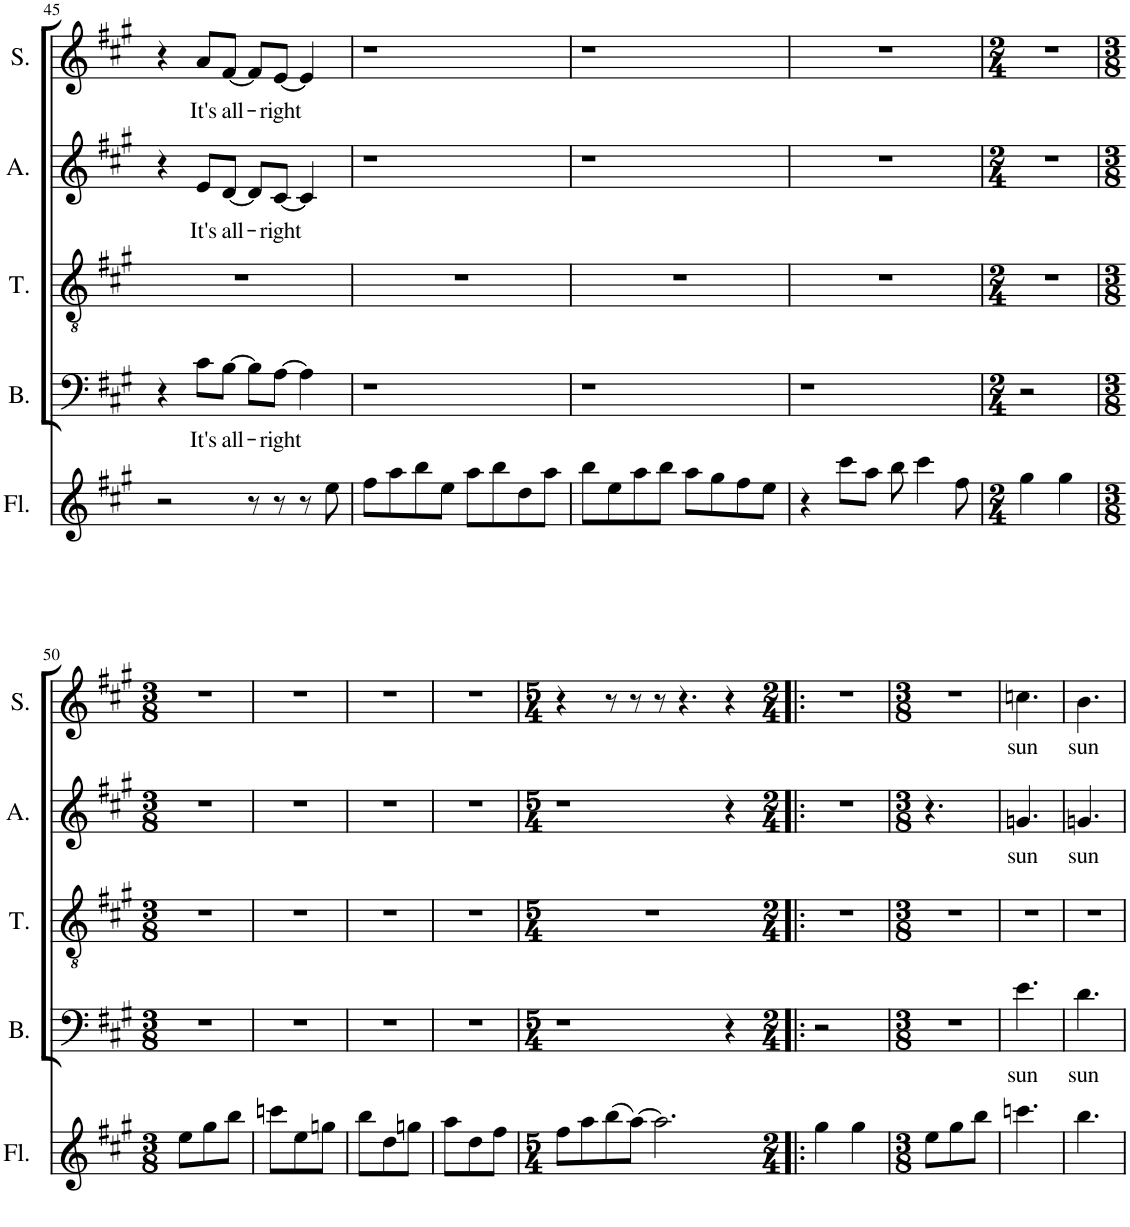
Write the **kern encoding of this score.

**kern	**kern	**text	**kern	**kern	**text	**kern	**text
*part5	*part4	*part4	*part3	*part2	*part2	*part1	*part1
*staff5	*staff4	*staff4	*staff3	*staff2	*staff2	*staff1	*staff1
*I"Fløjte	*I"Bass	*	*I"Tenor	*I"Alto	*	*I"Soprano	*
*I'Fl.	*I'B.	*	*I'T.	*I'A.	*	*I'S.	*
!!LO:PB:g=z
*clefG2	*clefF4	*	*clefGv2	*clefG2	*	*clefG2	*
*k[f#c#g#]	*k[f#c#g#]	*	*k[f#c#g#]	*k[f#c#g#]	*	*k[f#c#g#]	*
*M4/4	*M4/4	*	*M4/4	*M4/4	*	*M4/4	*
=45	=45	=45	=45	=45	=45	=45	=45
2r	4r	.	1r	4r	.	4r	.
!	!	!LO:LY:b	!	!	!LO:LY:b	!	!LO:LY:b
.	8c#\L	It's	.	8e/L	It's	8a/L	It's
!	!	!LO:LY:b	!	!	!LO:LY:b	!	!LO:LY:b
.	[8B\J	all-	.	[8d/J	all-	[8f#/J	all-
8r	8B\L]	.	.	8d/L]	.	8f#/L]	.
!	!	!LO:LY:b	!	!	!LO:LY:b	!	!LO:LY:b
8r	[8A\J	-right	.	[8c#/J	-right	[8e/J	-right
8r	4A\]	.	.	4c#/]	.	4e/]	.
8ee\	.	.	.	.	.	.	.
=46	=46	=46	=46	=46	=46	=46	=46
8ff#\L	1r	.	1r	1r	.	1r	.
8aa\	.	.	.	.	.	.	.
8bb\	.	.	.	.	.	.	.
8ee\J	.	.	.	.	.	.	.
8aa\L	.	.	.	.	.	.	.
8bb\	.	.	.	.	.	.	.
8dd\	.	.	.	.	.	.	.
8aa\J	.	.	.	.	.	.	.
=47	=47	=47	=47	=47	=47	=47	=47
8bb\L	1r	.	1r	1r	.	1r	.
8ee\	.	.	.	.	.	.	.
8aa\	.	.	.	.	.	.	.
8bb\J	.	.	.	.	.	.	.
8aa\L	.	.	.	.	.	.	.
8gg#\	.	.	.	.	.	.	.
8ff#\	.	.	.	.	.	.	.
8ee\J	.	.	.	.	.	.	.
=48	=48	=48	=48	=48	=48	=48	=48
4r	1r	.	1r	1r	.	1r	.
8ccc#\L	.	.	.	.	.	.	.
8aa\J	.	.	.	.	.	.	.
8bb\	.	.	.	.	.	.	.
4ccc#\	.	.	.	.	.	.	.
8ff#\	.	.	.	.	.	.	.
=49	=49	=49	=49	=49	=49	=49	=49
*M2/4	*M2/4	*	*M2/4	*M2/4	*	*M2/4	*
4gg#\	2r	.	2r	2r	.	2r	.
4gg#\	.	.	.	.	.	.	.
!!LO:LB:g=z
=50	=50	=50	=50	=50	=50	=50	=50
*M3/8	*M3/8	*	*M3/8	*M3/8	*	*M3/8	*
8ee\L	4.r	.	4.r	4.r	.	4.r	.
8gg#\	.	.	.	.	.	.	.
8bb\J	.	.	.	.	.	.	.
=51	=51	=51	=51	=51	=51	=51	=51
8cccn\L	4.r	.	4.r	4.r	.	4.r	.
8ee\	.	.	.	.	.	.	.
8ggn\J	.	.	.	.	.	.	.
=52	=52	=52	=52	=52	=52	=52	=52
8bb\L	4.r	.	4.r	4.r	.	4.r	.
8dd\	.	.	.	.	.	.	.
8ggn\J	.	.	.	.	.	.	.
=53	=53	=53	=53	=53	=53	=53	=53
8aa\L	4.r	.	4.r	4.r	.	4.r	.
8dd\	.	.	.	.	.	.	.
8ff#\J	.	.	.	.	.	.	.
=54	=54	=54	=54	=54	=54	=54	=54
*M5/4	*M5/4	*	*M5/4	*M5/4	*	*M5/4	*
8ff#\L	1r	.	4%5r	1r	.	4r	.
8aa\	.	.	.	.	.	.	.
(8bb\	.	.	.	.	.	8r	.
[8aa\J)	.	.	.	.	.	8r	.
2.aa\]	.	.	.	.	.	8r	.
.	.	.	.	.	.	4.r	.
.	4r	.	.	4r	.	4r	.
=55!|:	=55!|:	=55!|:	=55!|:	=55!|:	=55!|:	=55!|:	=55!|:
*M2/4	*M2/4	*	*M2/4	*M2/4	*	*M2/4	*
4gg#\	2r	.	2r	2r	.	2r	.
4gg#\	.	.	.	.	.	.	.
=56	=56	=56	=56	=56	=56	=56	=56
*M3/8	*M3/8	*	*M3/8	*M3/8	*	*M3/8	*
8ee\L	4.r	.	4.r	4.r	.	4.r	.
8gg#\	.	.	.	.	.	.	.
8bb\J	.	.	.	.	.	.	.
=57	=57	=57	=57	=57	=57	=57	=57
!	!	!LO:LY:b	!	!	!LO:LY:b	!	!LO:LY:b
4.cccn\	4.e\	sun	4.r	4.gn/	sun	4.ccn\	sun
=58	=58	=58	=58	=58	=58	=58	=58
!	!	!LO:LY:b	!	!	!LO:LY:b	!	!LO:LY:b
4.bb\	4.d\	sun	4.r	4.gn/	sun	4.b\	sun
=	=	=	=	=	=	=	=
*-	*-	*-	*-	*-	*-	*-	*-
